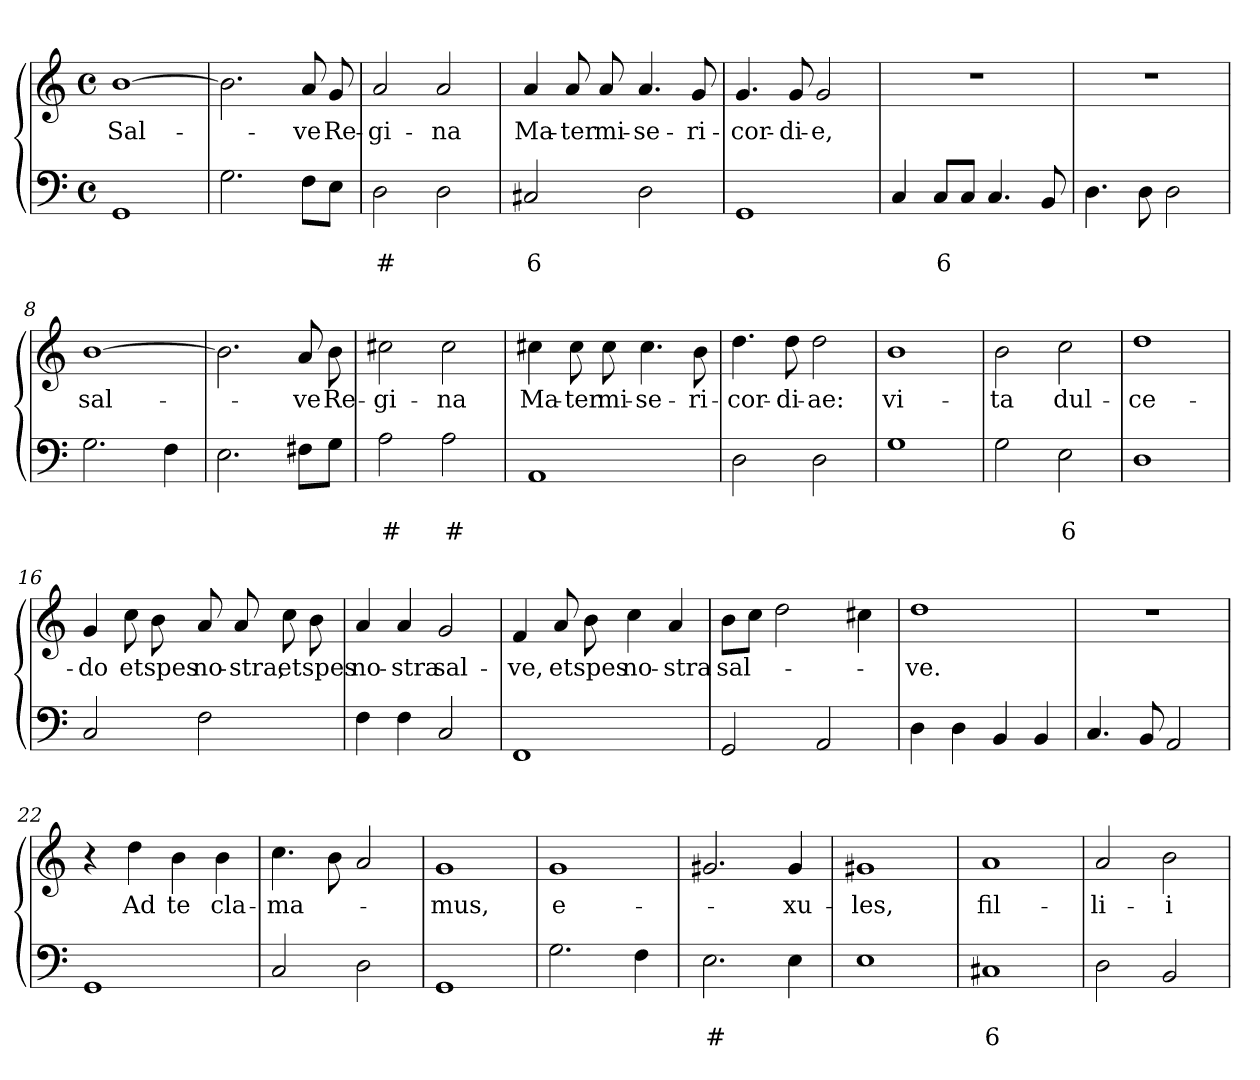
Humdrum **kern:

**kern	**text	**text	**kern	**text
*part2	*part2	*part2	*part1	*part1
*staff2	*staff2	*staff2	*staff1	*staff1
*clefF4	*	*	*clefG2	*
*k[]	*	*	*k[]	*
*C:	*	*	*C:	*
*M4/4	*	*	*M4/4	*
*met(c)	*	*	*met(c)	*
=1	=1	=1	=1	=1
!	!	!	!	!LO:LY:b
1GG	.	.	[1b	Sal-
=2	=2	=2	=2	=2
2.G\	.	.	2.b\]	.
!	!	!	!	!LO:LY:b
8F\L	.	.	8a/	-ve
!	!	!	!	!LO:LY:b
8E\J	.	.	8g/	Re-
=3	=3	=3	=3	=3
!	!	!LO:LY:b	!	!LO:LY:b
2D\	.	#	2a/	-gi-
!	!	!	!	!LO:LY:b
2D\	.	.	2a/	-na
=4	=4	=4	=4	=4
!	!	!LO:LY:b	!	!LO:LY:b
2C#X/	.	6	4a/	Ma-
!	!	!	!	!LO:LY:b
.	.	.	8a/	-ter
!	!	!	!	!LO:LY:b
.	.	.	8a/	mi-
!	!	!	!	!LO:LY:b
2D\	.	.	4.a/	-se-
!	!	!	!	!LO:LY:b
.	.	.	8g/	-ri-
=5	=5	=5	=5	=5
!	!	!	!	!LO:LY:b
1GG	.	.	4.g/	-cor-
!	!	!	!	!LO:LY:b
.	.	.	8g/	-di-
!	!	!	!	!LO:LY:b
.	.	.	2g/	-e,
!!LO:LB:g=z
=6	=6	=6	=6	=6
4C/	.	.	1r	.
!	!	!LO:LY:b	!	!
8C/L	.	6	.	.
8C/J	.	.	.	.
4.C/	.	.	.	.
8BB/	.	.	.	.
=7	=7	=7	=7	=7
4.D\	.	.	1r	.
8D\	.	.	.	.
2D\	.	.	.	.
=8	=8	=8	=8	=8
!	!	!	!	!LO:LY:b
2.G\	.	.	[1b	sal-
4F\	.	.	.	.
=9	=9	=9	=9	=9
2.E\	.	.	2.b\]	.
!	!	!	!	!LO:LY:b
8F#X\L	.	.	8a/	-ve
!	!	!	!	!LO:LY:b
8G\J	.	.	8b\	Re-
=10	=10	=10	=10	=10
!	!	!LO:LY:b	!	!LO:LY:b
2A\	.	#	2cc#X\	-gi-
!	!	!LO:LY:b	!	!LO:LY:b
2A\	.	#	2cc#\	-na
!!LO:LB:g=z
=11	=11	=11	=11	=11
!	!	!	!	!LO:LY:b
1AA	.	.	4cc#X\	Ma-
!	!	!	!	!LO:LY:b
.	.	.	8cc#\	-ter
!	!	!	!	!LO:LY:b
.	.	.	8cc#\	mi-
!	!	!	!	!LO:LY:b
.	.	.	4.cc#\	-se-
!	!	!	!	!LO:LY:b
.	.	.	8b\	-ri-
=12	=12	=12	=12	=12
!	!	!	!	!LO:LY:b
2D\	.	.	4.dd\	-cor-
!	!	!	!	!LO:LY:b
.	.	.	8dd\	-di-
!	!	!	!	!LO:LY:b
2D\	.	.	2dd\	-ae:
=13	=13	=13	=13	=13
!	!	!	!	!LO:LY:b
1G	.	.	1b	vi-
=14	=14	=14	=14	=14
!	!	!	!	!LO:LY:b
2G\	.	.	2b\	-ta
!	!	!LO:LY:b	!	!LO:LY:b
2E\	.	6	2cc\	dul-
=15	=15	=15	=15	=15
!	!	!	!	!LO:LY:b
1D	.	.	1dd	-ce-
!!LO:LB:g=z
=16	=16	=16	=16	=16
!	!	!	!	!LO:LY:b
2C/	.	.	4g/	-do
!	!	!	!	!LO:LY:b
.	.	.	8cc\	et
!	!	!	!	!LO:LY:b
.	.	.	8b\	spes
!	!	!	!	!LO:LY:b
2F\	.	.	8a/	no-
!	!	!	!	!LO:LY:b
.	.	.	8a/	-stra,
!	!	!	!	!LO:LY:b
.	.	.	8cc\	et
!	!	!	!	!LO:LY:b
.	.	.	8b\	spes
=17	=17	=17	=17	=17
!	!	!	!	!LO:LY:b
4F\	.	.	4a/	no-
!	!	!	!	!LO:LY:b
4F\	.	.	4a/	-stra
!	!	!	!	!LO:LY:b
2C/	.	.	2g/	sal-
=18	=18	=18	=18	=18
!	!	!	!	!LO:LY:b
1FF	.	.	4f/	-ve,
!	!	!	!	!LO:LY:b
.	.	.	8a/	et
!	!	!	!	!LO:LY:b
.	.	.	8b\	spes
!	!	!	!	!LO:LY:b
.	.	.	4cc\	no-
!	!	!	!	!LO:LY:b
.	.	.	4a/	-stra
=19	=19	=19	=19	=19
*^	*	*	*	*
!	!	!	!	!	!LO:LY:b
2GG/	2ryy	.	.	8b\L	sal-
.	.	.	.	8cc\J	.
.	.	.	.	2dd\	.
2AA/	4ryy	.	.	.	.
.	4ryy	.	.	4cc#X\	.
=20	=20	=20	=20	=20	=20
!	!	!	!	!	!LO:LY:b
*v	*v	*	*	*	*
4D\	.	.	1dd	-ve.
4D\	.	.	.	.
4BB/	.	.	.	.
4BB/	.	.	.	.
!!LO:LB:g=z
=21	=21	=21	=21	=21
4.C/	.	.	1r	.
8BB/	.	.	.	.
2AA/	.	.	.	.
=22	=22	=22	=22	=22
1GG	.	.	4r	.
!	!	!	!	!LO:LY:b
.	.	.	4dd\	Ad
!	!	!	!	!LO:LY:b
.	.	.	4b\	te
!	!	!	!	!LO:LY:b
.	.	.	4b\	cla-
=23	=23	=23	=23	=23
!	!	!	!	!LO:LY:b
2C/	.	.	4.cc\	-ma-
.	.	.	8b\	.
2D\	.	.	2a/	.
=24	=24	=24	=24	=24
!	!	!	!	!LO:LY:b
1GG	.	.	1g	-mus,
=25	=25	=25	=25	=25
!	!	!	!	!LO:LY:b
2.G\	.	.	1g	e-
4F\	.	.	.	.
!!LO:PB:g=z
=26	=26	=26	=26	=26
!	!	!LO:LY:b	!	!
2.E\	.	#	2.g#X/	.
!	!	!	!	!LO:LY:b
4E\	.	.	4g#/	-xu-
=27	=27	=27	=27	=27
!	!	!	!	!LO:LY:b
1E	.	.	1g#X	-les,
=28	=28	=28	=28	=28
!	!	!LO:LY:b	!	!LO:LY:b
1C#X	.	6	1a	fil-
=29	=29	=29	=29	=29
!	!	!	!	!LO:LY:b
2D\	.	.	2a/	-li-
!	!	!	!	!LO:LY:b
2BB/	.	.	2b\	-i
=	=	=	=	=
*-	*-	*-	*-	*-
